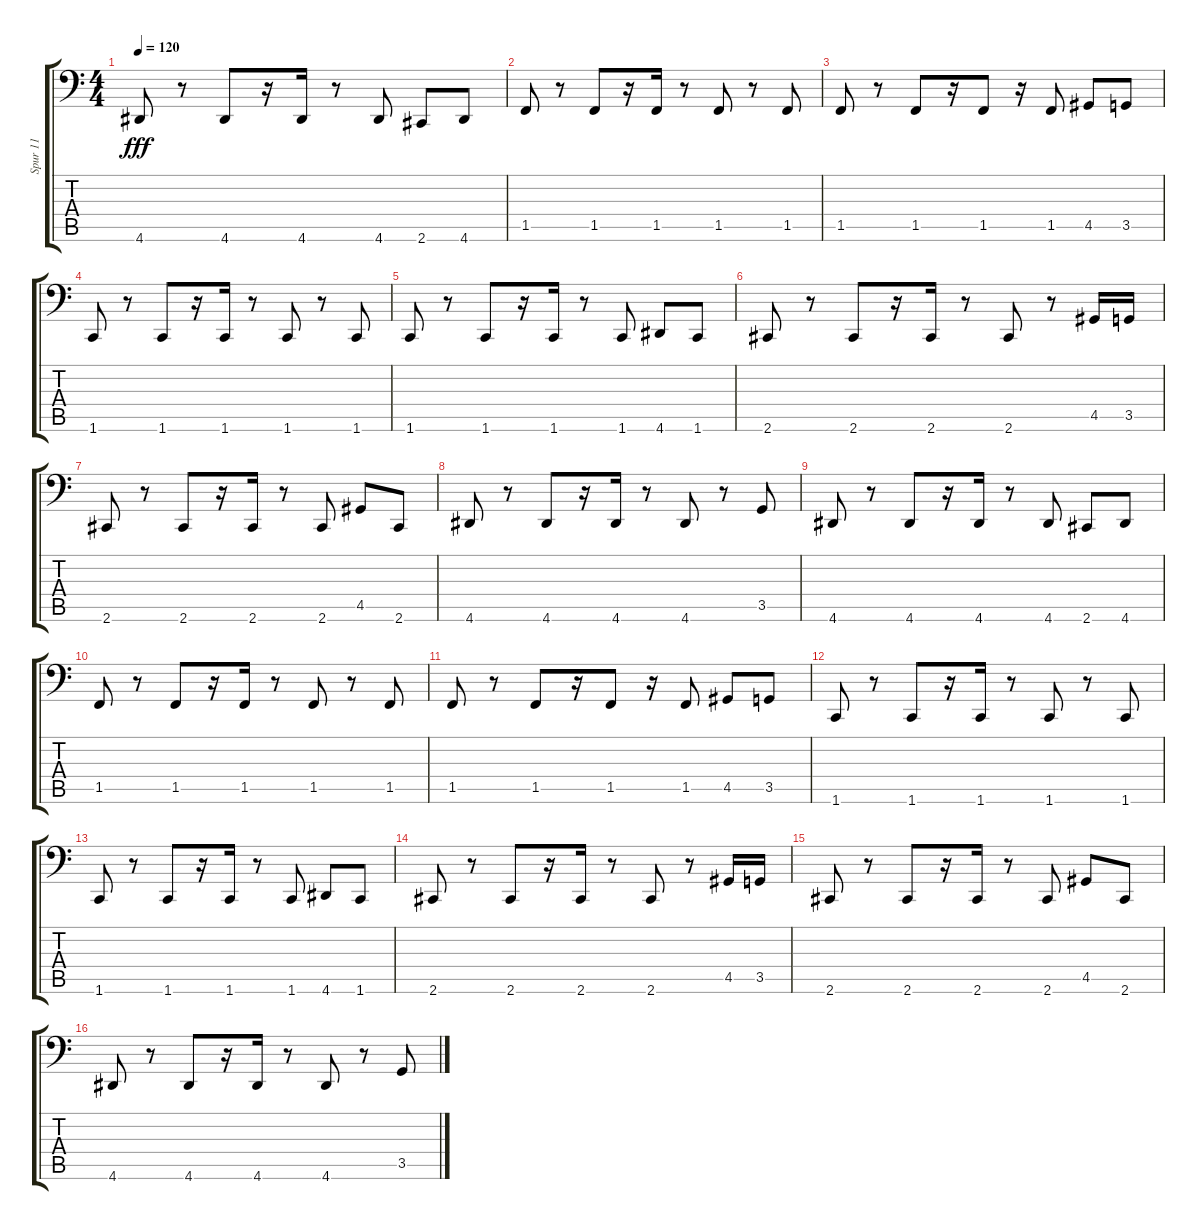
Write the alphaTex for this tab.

\track ("Spur 11" "Spur 11") {instrument electricbassfinger}
\staff {score tabs}
\tuning (C3 G2 D2 A1 E1 B0) {hide}
\ts (4 4)
\tempo 120
\clef f4
\ks c
4.6.8{dy fff} r.8 4.6.8 r.16 4.6.16 r.8 4.6.8 2.6.8 4.6.8 |
1.5.8 r.8 1.5.8 r.16 1.5.16 r.8 1.5.8 r.8 1.5.8 |
1.5.8 r.8 1.5.8 r.16 1.5.8 r.16 1.5.8 4.5.8 3.5.8 |
1.6.8 r.8 1.6.8 r.16 1.6.16 r.8 1.6.8 r.8 1.6.8 |
1.6.8 r.8 1.6.8 r.16 1.6.16 r.8 1.6.8 4.6.8 1.6.8 |
2.6.8 r.8 2.6.8 r.16 2.6.16 r.8 2.6.8 r.8 4.5.16 3.5.16 |
2.6.8 r.8 2.6.8 r.16 2.6.16 r.8 2.6.8 4.5.8 2.6.8 |
4.6.8 r.8 4.6.8 r.16 4.6.16 r.8 4.6.8 r.8 3.5.8 |
4.6.8 r.8 4.6.8 r.16 4.6.16 r.8 4.6.8 2.6.8 4.6.8 |
1.5.8 r.8 1.5.8 r.16 1.5.16 r.8 1.5.8 r.8 1.5.8 |
1.5.8 r.8 1.5.8 r.16 1.5.8 r.16 1.5.8 4.5.8 3.5.8 |
1.6.8 r.8 1.6.8 r.16 1.6.16 r.8 1.6.8 r.8 1.6.8 |
1.6.8 r.8 1.6.8 r.16 1.6.16 r.8 1.6.8 4.6.8 1.6.8 |
2.6.8 r.8 2.6.8 r.16 2.6.16 r.8 2.6.8 r.8 4.5.16 3.5.16 |
2.6.8 r.8 2.6.8 r.16 2.6.16 r.8 2.6.8 4.5.8 2.6.8 |
4.6.8 r.8 4.6.8 r.16 4.6.16 r.8 4.6.8 r.8 3.5.8
